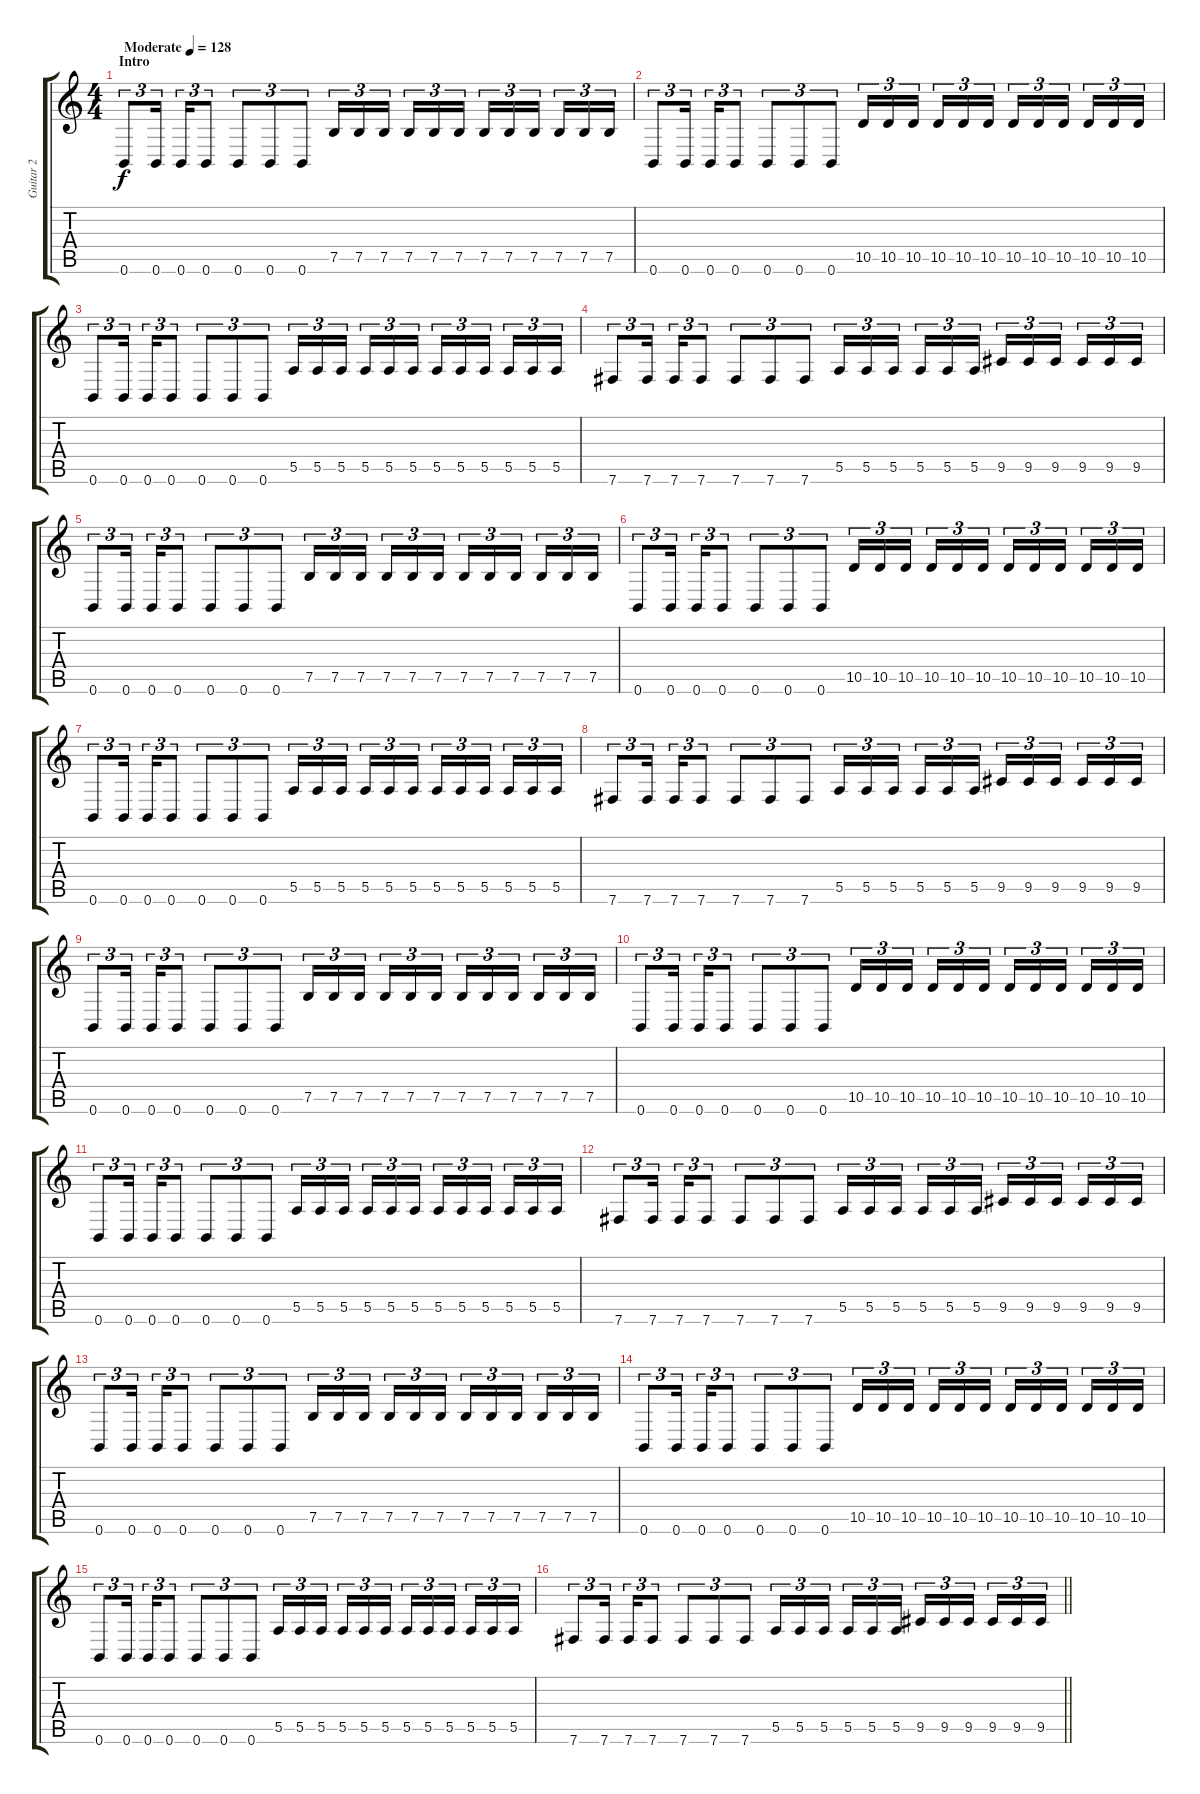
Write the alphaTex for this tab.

\track ("Guitar 2" "Guitar 2") {instrument distortionguitar}
\staff {score tabs}
\tuning (B3 Gb3 D3 A2 E2 B1) {hide}
\ts (4 4)
\section ("" "Intro")
\tempo (128 "Moderate")
\clef g2
\ks c
0.6.8{tu (3 2) dy f instrument distortionguitar} 0.6.16{tu (3 2) beam splitsecondary} 0.6.16{tu (3 2)} 0.6.8{tu (3 2)} 0.6.8{tu (3 2)} 0.6.8{tu (3 2)} 0.6.8{tu (3 2)} 7.5.16{tu (3 2)} 7.5.16{tu (3 2)} 7.5.16{tu (3 2) beam splitsecondary} 7.5.16{tu (3 2)} 7.5.16{tu (3 2)} 7.5.16{tu (3 2)} 7.5.16{tu (3 2)} 7.5.16{tu (3 2)} 7.5.16{tu (3 2) beam splitsecondary} 7.5.16{tu (3 2)} 7.5.16{tu (3 2)} 7.5.16{tu (3 2)} |
0.6.8{tu (3 2)} 0.6.16{tu (3 2) beam splitsecondary} 0.6.16{tu (3 2)} 0.6.8{tu (3 2)} 0.6.8{tu (3 2)} 0.6.8{tu (3 2)} 0.6.8{tu (3 2)} 10.5.16{tu (3 2)} 10.5.16{tu (3 2)} 10.5.16{tu (3 2) beam splitsecondary} 10.5.16{tu (3 2)} 10.5.16{tu (3 2)} 10.5.16{tu (3 2)} 10.5.16{tu (3 2)} 10.5.16{tu (3 2)} 10.5.16{tu (3 2) beam splitsecondary} 10.5.16{tu (3 2)} 10.5.16{tu (3 2)} 10.5.16{tu (3 2)} |
0.6.8{tu (3 2)} 0.6.16{tu (3 2) beam splitsecondary} 0.6.16{tu (3 2)} 0.6.8{tu (3 2)} 0.6.8{tu (3 2)} 0.6.8{tu (3 2)} 0.6.8{tu (3 2)} 5.5.16{tu (3 2)} 5.5.16{tu (3 2)} 5.5.16{tu (3 2) beam splitsecondary} 5.5.16{tu (3 2)} 5.5.16{tu (3 2)} 5.5.16{tu (3 2)} 5.5.16{tu (3 2)} 5.5.16{tu (3 2)} 5.5.16{tu (3 2) beam splitsecondary} 5.5.16{tu (3 2)} 5.5.16{tu (3 2)} 5.5.16{tu (3 2)} |
7.6.8{tu (3 2)} 7.6.16{tu (3 2) beam splitsecondary} 7.6.16{tu (3 2)} 7.6.8{tu (3 2)} 7.6.8{tu (3 2)} 7.6.8{tu (3 2)} 7.6.8{tu (3 2)} 5.5.16{tu (3 2)} 5.5.16{tu (3 2)} 5.5.16{tu (3 2) beam splitsecondary} 5.5.16{tu (3 2)} 5.5.16{tu (3 2)} 5.5.16{tu (3 2)} 9.5.16{tu (3 2)} 9.5.16{tu (3 2)} 9.5.16{tu (3 2) beam splitsecondary} 9.5.16{tu (3 2)} 9.5.16{tu (3 2)} 9.5.16{tu (3 2)} |
0.6.8{tu (3 2)} 0.6.16{tu (3 2) beam splitsecondary} 0.6.16{tu (3 2)} 0.6.8{tu (3 2)} 0.6.8{tu (3 2)} 0.6.8{tu (3 2)} 0.6.8{tu (3 2)} 7.5.16{tu (3 2)} 7.5.16{tu (3 2)} 7.5.16{tu (3 2) beam splitsecondary} 7.5.16{tu (3 2)} 7.5.16{tu (3 2)} 7.5.16{tu (3 2)} 7.5.16{tu (3 2)} 7.5.16{tu (3 2)} 7.5.16{tu (3 2) beam splitsecondary} 7.5.16{tu (3 2)} 7.5.16{tu (3 2)} 7.5.16{tu (3 2)} |
0.6.8{tu (3 2)} 0.6.16{tu (3 2) beam splitsecondary} 0.6.16{tu (3 2)} 0.6.8{tu (3 2)} 0.6.8{tu (3 2)} 0.6.8{tu (3 2)} 0.6.8{tu (3 2)} 10.5.16{tu (3 2)} 10.5.16{tu (3 2)} 10.5.16{tu (3 2) beam splitsecondary} 10.5.16{tu (3 2)} 10.5.16{tu (3 2)} 10.5.16{tu (3 2)} 10.5.16{tu (3 2)} 10.5.16{tu (3 2)} 10.5.16{tu (3 2) beam splitsecondary} 10.5.16{tu (3 2)} 10.5.16{tu (3 2)} 10.5.16{tu (3 2)} |
0.6.8{tu (3 2)} 0.6.16{tu (3 2) beam splitsecondary} 0.6.16{tu (3 2)} 0.6.8{tu (3 2)} 0.6.8{tu (3 2)} 0.6.8{tu (3 2)} 0.6.8{tu (3 2)} 5.5.16{tu (3 2)} 5.5.16{tu (3 2)} 5.5.16{tu (3 2) beam splitsecondary} 5.5.16{tu (3 2)} 5.5.16{tu (3 2)} 5.5.16{tu (3 2)} 5.5.16{tu (3 2)} 5.5.16{tu (3 2)} 5.5.16{tu (3 2) beam splitsecondary} 5.5.16{tu (3 2)} 5.5.16{tu (3 2)} 5.5.16{tu (3 2)} |
7.6.8{tu (3 2)} 7.6.16{tu (3 2) beam splitsecondary} 7.6.16{tu (3 2)} 7.6.8{tu (3 2)} 7.6.8{tu (3 2)} 7.6.8{tu (3 2)} 7.6.8{tu (3 2)} 5.5.16{tu (3 2)} 5.5.16{tu (3 2)} 5.5.16{tu (3 2) beam splitsecondary} 5.5.16{tu (3 2)} 5.5.16{tu (3 2)} 5.5.16{tu (3 2)} 9.5.16{tu (3 2)} 9.5.16{tu (3 2)} 9.5.16{tu (3 2) beam splitsecondary} 9.5.16{tu (3 2)} 9.5.16{tu (3 2)} 9.5.16{tu (3 2)} |
0.6.8{tu (3 2)} 0.6.16{tu (3 2) beam splitsecondary} 0.6.16{tu (3 2)} 0.6.8{tu (3 2)} 0.6.8{tu (3 2)} 0.6.8{tu (3 2)} 0.6.8{tu (3 2)} 7.5.16{tu (3 2)} 7.5.16{tu (3 2)} 7.5.16{tu (3 2) beam splitsecondary} 7.5.16{tu (3 2)} 7.5.16{tu (3 2)} 7.5.16{tu (3 2)} 7.5.16{tu (3 2)} 7.5.16{tu (3 2)} 7.5.16{tu (3 2) beam splitsecondary} 7.5.16{tu (3 2)} 7.5.16{tu (3 2)} 7.5.16{tu (3 2)} |
0.6.8{tu (3 2)} 0.6.16{tu (3 2) beam splitsecondary} 0.6.16{tu (3 2)} 0.6.8{tu (3 2)} 0.6.8{tu (3 2)} 0.6.8{tu (3 2)} 0.6.8{tu (3 2)} 10.5.16{tu (3 2)} 10.5.16{tu (3 2)} 10.5.16{tu (3 2) beam splitsecondary} 10.5.16{tu (3 2)} 10.5.16{tu (3 2)} 10.5.16{tu (3 2)} 10.5.16{tu (3 2)} 10.5.16{tu (3 2)} 10.5.16{tu (3 2) beam splitsecondary} 10.5.16{tu (3 2)} 10.5.16{tu (3 2)} 10.5.16{tu (3 2)} |
0.6.8{tu (3 2)} 0.6.16{tu (3 2) beam splitsecondary} 0.6.16{tu (3 2)} 0.6.8{tu (3 2)} 0.6.8{tu (3 2)} 0.6.8{tu (3 2)} 0.6.8{tu (3 2)} 5.5.16{tu (3 2)} 5.5.16{tu (3 2)} 5.5.16{tu (3 2) beam splitsecondary} 5.5.16{tu (3 2)} 5.5.16{tu (3 2)} 5.5.16{tu (3 2)} 5.5.16{tu (3 2)} 5.5.16{tu (3 2)} 5.5.16{tu (3 2) beam splitsecondary} 5.5.16{tu (3 2)} 5.5.16{tu (3 2)} 5.5.16{tu (3 2)} |
7.6.8{tu (3 2)} 7.6.16{tu (3 2) beam splitsecondary} 7.6.16{tu (3 2)} 7.6.8{tu (3 2)} 7.6.8{tu (3 2)} 7.6.8{tu (3 2)} 7.6.8{tu (3 2)} 5.5.16{tu (3 2)} 5.5.16{tu (3 2)} 5.5.16{tu (3 2) beam splitsecondary} 5.5.16{tu (3 2)} 5.5.16{tu (3 2)} 5.5.16{tu (3 2)} 9.5.16{tu (3 2)} 9.5.16{tu (3 2)} 9.5.16{tu (3 2) beam splitsecondary} 9.5.16{tu (3 2)} 9.5.16{tu (3 2)} 9.5.16{tu (3 2)} |
0.6.8{tu (3 2)} 0.6.16{tu (3 2) beam splitsecondary} 0.6.16{tu (3 2)} 0.6.8{tu (3 2)} 0.6.8{tu (3 2)} 0.6.8{tu (3 2)} 0.6.8{tu (3 2)} 7.5.16{tu (3 2)} 7.5.16{tu (3 2)} 7.5.16{tu (3 2) beam splitsecondary} 7.5.16{tu (3 2)} 7.5.16{tu (3 2)} 7.5.16{tu (3 2)} 7.5.16{tu (3 2)} 7.5.16{tu (3 2)} 7.5.16{tu (3 2) beam splitsecondary} 7.5.16{tu (3 2)} 7.5.16{tu (3 2)} 7.5.16{tu (3 2)} |
0.6.8{tu (3 2)} 0.6.16{tu (3 2) beam splitsecondary} 0.6.16{tu (3 2)} 0.6.8{tu (3 2)} 0.6.8{tu (3 2)} 0.6.8{tu (3 2)} 0.6.8{tu (3 2)} 10.5.16{tu (3 2)} 10.5.16{tu (3 2)} 10.5.16{tu (3 2) beam splitsecondary} 10.5.16{tu (3 2)} 10.5.16{tu (3 2)} 10.5.16{tu (3 2)} 10.5.16{tu (3 2)} 10.5.16{tu (3 2)} 10.5.16{tu (3 2) beam splitsecondary} 10.5.16{tu (3 2)} 10.5.16{tu (3 2)} 10.5.16{tu (3 2)} |
0.6.8{tu (3 2)} 0.6.16{tu (3 2) beam splitsecondary} 0.6.16{tu (3 2)} 0.6.8{tu (3 2)} 0.6.8{tu (3 2)} 0.6.8{tu (3 2)} 0.6.8{tu (3 2)} 5.5.16{tu (3 2)} 5.5.16{tu (3 2)} 5.5.16{tu (3 2) beam splitsecondary} 5.5.16{tu (3 2)} 5.5.16{tu (3 2)} 5.5.16{tu (3 2)} 5.5.16{tu (3 2)} 5.5.16{tu (3 2)} 5.5.16{tu (3 2) beam splitsecondary} 5.5.16{tu (3 2)} 5.5.16{tu (3 2)} 5.5.16{tu (3 2)} |
\barLineRight lightlight
7.6.8{tu (3 2)} 7.6.16{tu (3 2) beam splitsecondary} 7.6.16{tu (3 2)} 7.6.8{tu (3 2)} 7.6.8{tu (3 2)} 7.6.8{tu (3 2)} 7.6.8{tu (3 2)} 5.5.16{tu (3 2)} 5.5.16{tu (3 2)} 5.5.16{tu (3 2) beam splitsecondary} 5.5.16{tu (3 2)} 5.5.16{tu (3 2)} 5.5.16{tu (3 2)} 9.5.16{tu (3 2)} 9.5.16{tu (3 2)} 9.5.16{tu (3 2) beam splitsecondary} 9.5.16{tu (3 2)} 9.5.16{tu (3 2)} 9.5.16{tu (3 2)}
